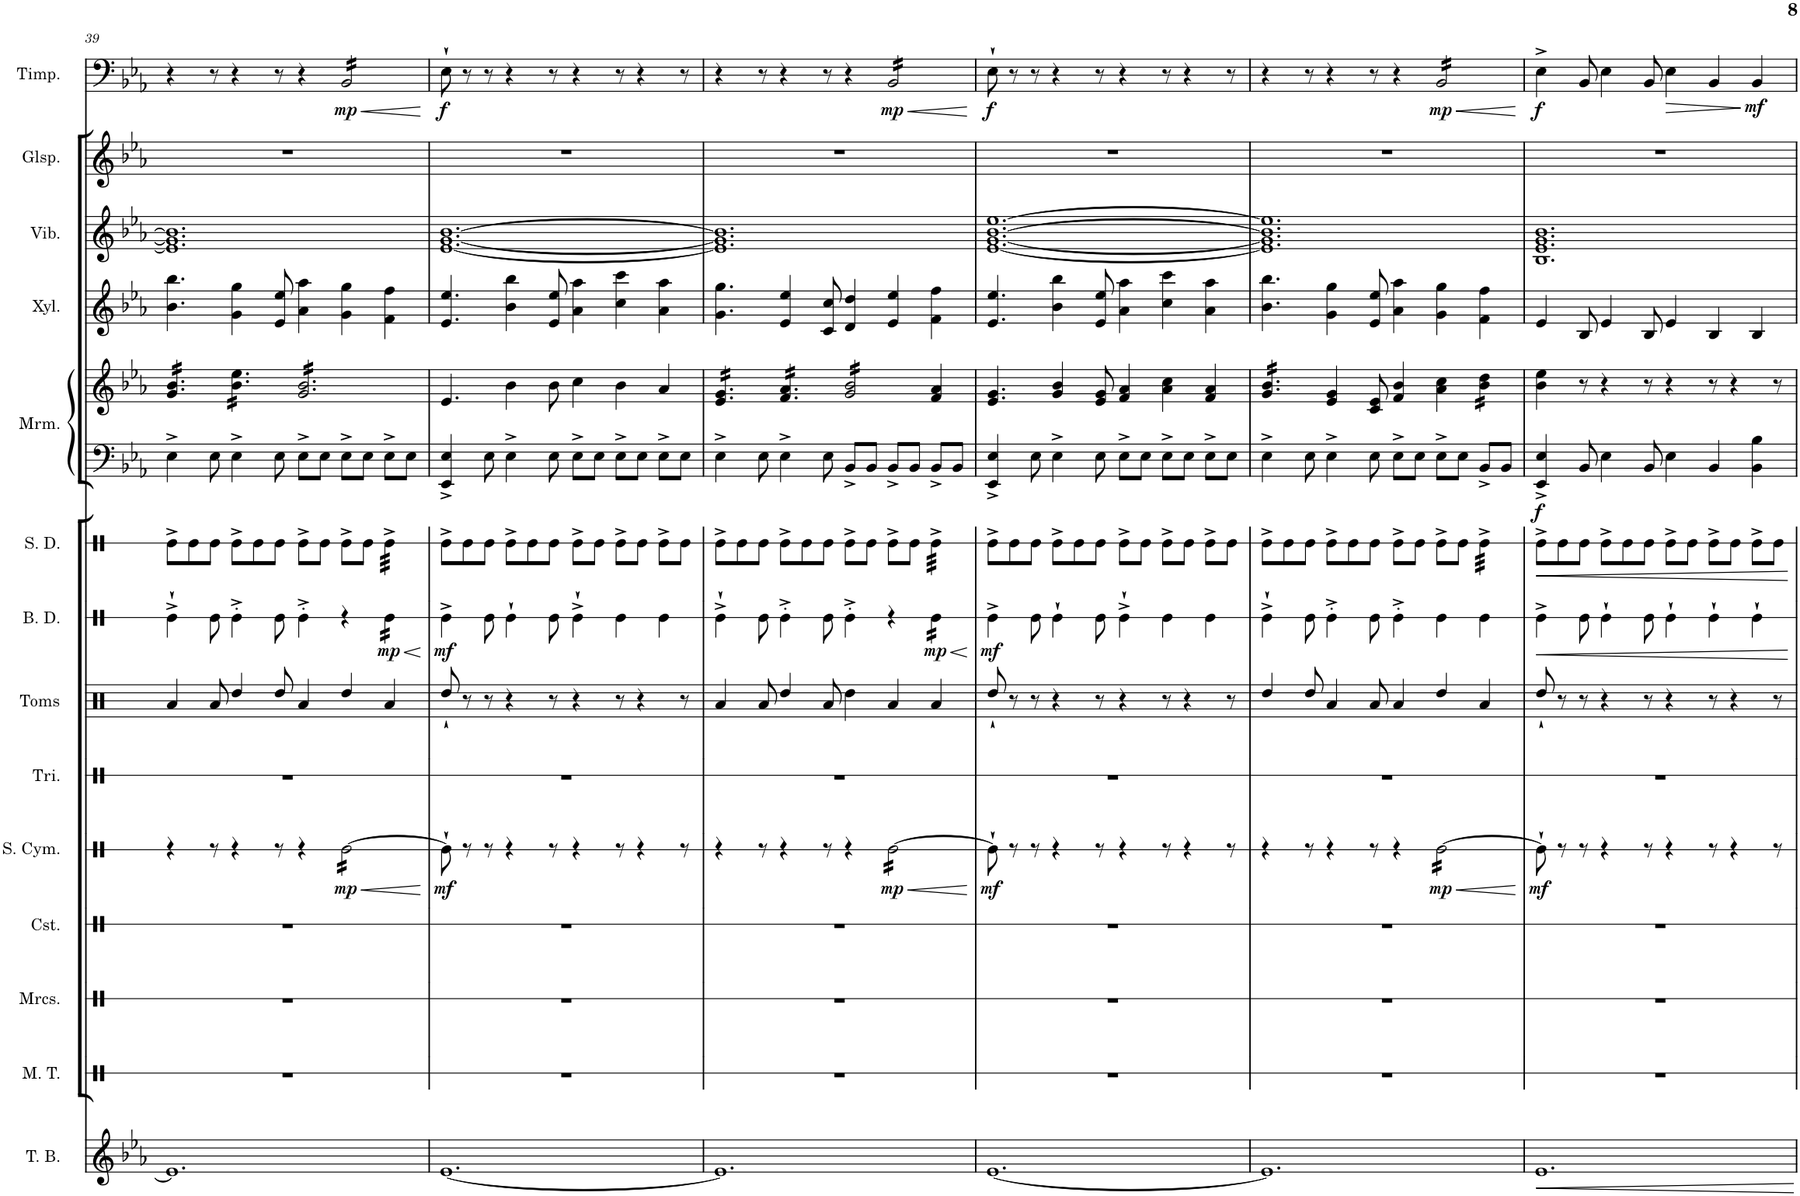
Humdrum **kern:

**kern	**kern	**kern	**kern	**kern	**dynam	**kern	**kern	**kern	**dynam	**kern	**dynam	**kern	**kern	**dynam	**kern	**kern	**kern	**kern	**dynam
*part14	*part13	*part12	*part11	*part10	*part10	*part9	*part8	*part7	*part7	*part6	*part6	*part5	*part5	*part5	*part4	*part3	*part2	*part1	*part1
*staff15	*staff14	*staff13	*staff12	*staff11	*staff11	*staff10	*staff9	*staff8	*staff8	*staff7	*staff7	*staff6	*staff5	*staff5/6	*staff4	*staff3	*staff2	*staff1	*staff1
*I"Tubular Bells	*I"Mark Tree	*I"Maracas	*I"Castanets	*I"Suspended Cymbal	*	*I"Triangle Finger Cymbals	*I"Concert Toms	*I"Bass Drum	*	*I"Snare Drum	*	*I"Marimba	*	*	*I"Xylophone	*I"Vibraphone	*I"Glockenspiel	*I"Timpani	*
*I'T. B.	*I'M. T.	*I'Mrcs.	*I'Cst.	*I'S. Cym.	*	*I'Tri.	*I'Toms	*I'B. D.	*	*I'S. D.	*	*I'Mrm.	*	*	*I'Xyl.	*I'Vib.	*I'Glsp.	*I'Timp.	*
!!LO:PB:g=z
*clefG2	*clefX	*clefX	*clefX	*clefX	*	*clefX	*clefX	*clefX	*	*clefX	*	*clefF4	*clefG2	*	*clefG2	*clefG2	*clefG2	*clefF4	*
*	*	*	*	*	*	*	*	*	*	*	*	*	*	*	*Trd-7c-12	*	*Trd-14c-24	*	*
*k[b-e-a-]	*k[]	*k[]	*k[]	*k[]	*	*k[]	*k[]	*k[]	*	*k[]	*	*k[b-e-a-]	*k[b-e-a-]	*	*k[b-e-a-]	*k[b-e-a-]	*k[b-e-a-]	*k[b-e-a-]	*
*M12/8	*M12/8	*M12/8	*M12/8	*M12/8	*	*M12/8	*M12/8	*M12/8	*	*M12/8	*	*M12/8	*M12/8	*	*M12/8	*M12/8	*M12/8	*M12/8	*
=39	=39	=39	=39	=39	=39	=39	=39	=39	=39	=39	=39	=39	=39	=39	=39	=39	=39	=39	=39
*	*	*	*	*	*	*	*	*	*	*	*	*	*tremolo	*	*	*	*	*	*
1.e-]	1.r	1.r	1.r	4r	.	1.r	4Ra/	4Re^`\	.	8Re^\L	.	4E-^\	16g/ 16b-/LL	.	4.b-\ 4.bb-\	1.e-] 1.g] 1.b-]	1.r	4r	.
.	.	.	.	.	.	.	.	.	.	.	.	.	16g/ 16b-/	.	.	.	.	.	.
.	.	.	.	.	.	.	.	.	.	8Re\	.	.	16g/ 16b-/	.	.	.	.	.	.
.	.	.	.	.	.	.	.	.	.	.	.	.	16g/ 16b-/	.	.	.	.	.	.
.	.	.	.	8r	.	.	8Ra/	8Re\	.	8Re\J	.	8E-\	16g/ 16b-/	.	.	.	.	8r	.
.	.	.	.	.	.	.	.	.	.	.	.	.	16g/ 16b-/JJ	.	.	.	.	.	.
.	.	.	.	4r	.	.	4Rdd/	4Re'^\	.	8Re^\L	.	4E-^\	16b-\ 16ee-\LL	.	4g\ 4gg\	.	.	4r	.
.	.	.	.	.	.	.	.	.	.	.	.	.	16b-\ 16ee-\	.	.	.	.	.	.
.	.	.	.	.	.	.	.	.	.	8Re\	.	.	16b-\ 16ee-\	.	.	.	.	.	.
.	.	.	.	.	.	.	.	.	.	.	.	.	16b-\ 16ee-\	.	.	.	.	.	.
.	.	.	.	8r	.	.	8Rdd/	8Re\	.	8Re\J	.	8E-\	16b-\ 16ee-\	.	8e-/ 8ee-/	.	.	8r	.
.	.	.	.	.	.	.	.	.	.	.	.	.	16b-\ 16ee-\JJ	.	.	.	.	.	.
.	.	.	.	4r	.	.	4Ra/	4Re'^\	.	8Re^\L	.	8E-^\L	16g/ 16b-/LL	.	4a-\ 4aa-\	.	.	4r	.
.	.	.	.	.	.	.	.	.	.	.	.	.	16g/ 16b-/	.	.	.	.	.	.
.	.	.	.	.	.	.	.	.	.	8Re\J	.	8E-\J	16g/ 16b-/	.	.	.	.	.	.
.	.	.	.	.	.	.	.	.	.	.	.	.	16g/ 16b-/	.	.	.	.	.	.
!	!	!	!	!	!LO:HP:b	!	!	!	!	!	!	!	!	!	!	!	!	!	!LO:HP:b
!	!	!	!	!	!LO:DY:n=1:b	!	!	!	!	!	!	!	!	!	!	!	!	!	!LO:DY:n=1:b
*	*	*	*	*tremolo	*	*	*	*	*	*	*	*	*	*	*	*	*	*	*
*	*	*	*	*	*	*	*	*	*	*	*	*	*	*	*	*	*	*tremolo	*
.	.	.	.	[16Re\LL	< mp	.	4Rdd/	4r	.	8Re^\L	.	8E-^\L	16g/ 16b-/	.	4g\ 4gg\	.	.	16BB-/LL	< mp
.	.	.	.	16Re\	.	.	.	.	.	.	.	.	16g/ 16b-/	.	.	.	.	16BB-/	.
.	.	.	.	16Re\	.	.	.	.	.	8Re\J	.	8E-\J	16g/ 16b-/	.	.	.	.	16BB-/	.
.	.	.	.	16Re\	.	.	.	.	.	.	.	.	16g/ 16b-/	.	.	.	.	16BB-/	.
!	!	!	!	!	!	!	!	!	!LO:HP:b	!	!	!	!	!	!	!	!	!	!
!	!	!	!	!	!	!	!	!	!LO:DY:n=1:b	!	!	!	!	!	!	!	!	!	!
*	*	*	*	*	*	*	*	*tremolo	*	*	*	*	*	*	*	*	*	*	*
*	*	*	*	*	*	*	*	*	*	*tremolo	*	*	*	*	*	*	*	*	*
.	.	.	.	16Re\	.	.	4Ra/	16Re\LL	< mp	32Re^\LLL	.	8E-^\L	16g/ 16b-/	.	4f\ 4ff\	.	.	16BB-/	.
.	.	.	.	.	.	.	.	.	.	32Re^\	.	.	.	.	.	.	.	.	.
.	.	.	.	16Re\	.	.	.	16Re\	.	32Re^\	.	.	16g/ 16b-/	.	.	.	.	16BB-/	.
.	.	.	.	.	.	.	.	.	.	32Re^\	.	.	.	.	.	.	.	.	.
.	.	.	.	16Re\	.	.	.	16Re\	.	32Re^\	.	8E-\J	16g/ 16b-/	.	.	.	.	16BB-/	.
.	.	.	.	.	.	.	.	.	.	32Re^\	.	.	.	.	.	.	.	.	.
.	.	.	.	16Re\JJ	.	.	.	16Re\JJ	.	32Re^\	.	.	16g/ 16b-/JJ	.	.	.	.	16BB-/JJ	.
*	*	*	*	*	*	*	*	*	*	*	*	*	*	*	*	*	*	*Xtremolo	*
*	*	*	*	*	*	*	*	*	*	*	*	*	*Xtremolo	*	*	*	*	*	*
*	*	*	*	*	*	*	*	*Xtremolo	*	*	*	*	*	*	*	*	*	*	*
*	*	*	*	*Xtremolo	*	*	*	*	*	*	*	*	*	*	*	*	*	*	*
.	.	.	.	.	.	.	.	.	.	32Re^\JJJ	.	.	.	.	.	.	.	.	.
*	*	*	*	*	*	*	*	*	*	*Xtremolo	*	*	*	*	*	*	*	*	*
.	.	.	.	.	.	.	.	.	[	.	.	.	.	.	.	.	.	.	[
=40	=40	=40	=40	=40	=40	=40	=40	=40	=40	=40	=40	=40	=40	=40	=40	=40	=40	=40	=40
!	!	!	!	!	!LO:DY:b	!	!	!	!LO:DY:b	!	!	!	!	!	!	!	!	!	!LO:DY:b
[1.e-	1.r	1.r	1.r	8Re`\]	mf	1.r	8Rdd`/	4Re^\	mf	8Re^\L	.	4EE-/^ 4E-/^	4.e-/	.	4.e-/ 4.ee-/	[1.e- [1.g [1.b-	1.r	8E-`\	f
.	.	.	.	8r	.	.	8r	.	.	8Re\	.	.	.	.	.	.	.	8r	.
.	.	.	.	8r	.	.	8r	8Re\	.	8Re\J	.	8E-\	.	.	.	.	.	8r	.
.	.	.	.	4r	.	.	4r	4Re`\	.	8Re^\L	.	4E-^\	4b-\	.	4b-\ 4bb-\	.	.	4r	.
.	.	.	.	.	.	.	.	.	.	8Re\	.	.	.	.	.	.	.	.	.
.	.	.	.	8r	.	.	8r	8Re\	.	8Re\J	.	8E-\	8b-\	.	8e-/ 8ee-/	.	.	8r	.
.	.	.	.	4r	.	.	4r	4Re^`\	.	8Re^\L	.	8E-^\L	4cc\	.	4a-\ 4aa-\	.	.	4r	.
.	.	.	.	.	.	.	.	.	.	8Re\J	.	8E-\J	.	.	.	.	.	.	.
.	.	.	.	8r	.	.	8r	4Re\	.	8Re^\L	.	8E-^\L	4b-\	.	4cc\ 4ccc\	.	.	8r	.
.	.	.	.	4r	.	.	4r	.	.	8Re\J	.	8E-\J	.	.	.	.	.	4r	.
.	.	.	.	.	.	.	.	4Re\	.	8Re^\L	.	8E-^\L	4a-/	.	4a-\ 4aa-\	.	.	.	.
.	.	.	.	8r	.	.	8r	.	.	8Re\J	.	8E-\J	.	.	.	.	.	8r	.
=41	=41	=41	=41	=41	=41	=41	=41	=41	=41	=41	=41	=41	=41	=41	=41	=41	=41	=41	=41
*	*	*	*	*	*	*	*	*	*	*	*	*	*tremolo	*	*	*	*	*	*
1.e-]	1.r	1.r	1.r	4r	.	1.r	4Ra/	4Re^`\	.	8Re^\L	.	4E-^\	16e-/ 16g/LL	.	4.g\ 4.gg\	1.e-] 1.g] 1.b-]	1.r	4r	.
.	.	.	.	.	.	.	.	.	.	.	.	.	16e-/ 16g/	.	.	.	.	.	.
.	.	.	.	.	.	.	.	.	.	8Re\	.	.	16e-/ 16g/	.	.	.	.	.	.
.	.	.	.	.	.	.	.	.	.	.	.	.	16e-/ 16g/	.	.	.	.	.	.
.	.	.	.	8r	.	.	8Ra/	8Re\	.	8Re\J	.	8E-\	16e-/ 16g/	.	.	.	.	8r	.
.	.	.	.	.	.	.	.	.	.	.	.	.	16e-/ 16g/JJ	.	.	.	.	.	.
.	.	.	.	4r	.	.	4Rdd/	4Re'^\	.	8Re^\L	.	4E-^\	16f/ 16a-/LL	.	4e-/ 4ee-/	.	.	4r	.
.	.	.	.	.	.	.	.	.	.	.	.	.	16f/ 16a-/	.	.	.	.	.	.
.	.	.	.	.	.	.	.	.	.	8Re\	.	.	16f/ 16a-/	.	.	.	.	.	.
.	.	.	.	.	.	.	.	.	.	.	.	.	16f/ 16a-/	.	.	.	.	.	.
.	.	.	.	8r	.	.	8Ra/	8Re\	.	8Re\J	.	8E-\	16f/ 16a-/	.	8c/ 8cc/	.	.	8r	.
.	.	.	.	.	.	.	.	.	.	.	.	.	16f/ 16a-/JJ	.	.	.	.	.	.
.	.	.	.	4r	.	.	4Rdd\	4Re'^\	.	8Re^\L	.	8BB-^/L	16g/ 16b-/LL	.	4d/ 4dd/	.	.	4r	.
.	.	.	.	.	.	.	.	.	.	.	.	.	16g/ 16b-/	.	.	.	.	.	.
.	.	.	.	.	.	.	.	.	.	8Re\J	.	8BB-/J	16g/ 16b-/	.	.	.	.	.	.
.	.	.	.	.	.	.	.	.	.	.	.	.	16g/ 16b-/	.	.	.	.	.	.
!	!	!	!	!	!LO:HP:b	!	!	!	!	!	!	!	!	!	!	!	!	!	!LO:HP:b
!	!	!	!	!	!LO:DY:n=1:b	!	!	!	!	!	!	!	!	!	!	!	!	!	!LO:DY:n=1:b
*	*	*	*	*tremolo	*	*	*	*	*	*	*	*	*	*	*	*	*	*	*
*	*	*	*	*	*	*	*	*	*	*	*	*	*	*	*	*	*	*tremolo	*
.	.	.	.	[16Re\LL	< mp	.	4Ra/	4r	.	8Re^\L	.	8BB-^/L	16g/ 16b-/	.	4e-/ 4ee-/	.	.	16BB-/LL	< mp
.	.	.	.	16Re\	.	.	.	.	.	.	.	.	16g/ 16b-/	.	.	.	.	16BB-/	.
.	.	.	.	16Re\	.	.	.	.	.	8Re\J	.	8BB-/J	16g/ 16b-/	.	.	.	.	16BB-/	.
.	.	.	.	16Re\	.	.	.	.	.	.	.	.	16g/ 16b-/JJ	.	.	.	.	16BB-/	.
*	*	*	*	*	*	*	*	*	*	*	*	*	*Xtremolo	*	*	*	*	*	*
!	!	!	!	!	!	!	!	!	!LO:HP:b	!	!	!	!	!	!	!	!	!	!
!	!	!	!	!	!	!	!	!	!LO:DY:n=1:b	!	!	!	!	!	!	!	!	!	!
*	*	*	*	*	*	*	*	*tremolo	*	*	*	*	*	*	*	*	*	*	*
*	*	*	*	*	*	*	*	*	*	*tremolo	*	*	*	*	*	*	*	*	*
.	.	.	.	16Re\	.	.	4Ra/	16Re\LL	< mp	32Re^\LLL	.	8BB-^/L	4f/ 4a-/	.	4f\ 4ff\	.	.	16BB-/	.
.	.	.	.	.	.	.	.	.	.	32Re^\	.	.	.	.	.	.	.	.	.
.	.	.	.	16Re\	.	.	.	16Re\	.	32Re^\	.	.	.	.	.	.	.	16BB-/	.
.	.	.	.	.	.	.	.	.	.	32Re^\	.	.	.	.	.	.	.	.	.
.	.	.	.	16Re\	.	.	.	16Re\	.	32Re^\	.	8BB-/J	.	.	.	.	.	16BB-/	.
.	.	.	.	.	.	.	.	.	.	32Re^\	.	.	.	.	.	.	.	.	.
.	.	.	.	16Re\JJ	.	.	.	16Re\JJ	.	32Re^\	.	.	.	.	.	.	.	16BB-/JJ	.
*	*	*	*	*	*	*	*	*	*	*	*	*	*	*	*	*	*	*Xtremolo	*
*	*	*	*	*	*	*	*	*Xtremolo	*	*	*	*	*	*	*	*	*	*	*
*	*	*	*	*Xtremolo	*	*	*	*	*	*	*	*	*	*	*	*	*	*	*
.	.	.	.	.	.	.	.	.	.	32Re^\JJJ	.	.	.	.	.	.	.	.	.
*	*	*	*	*	*	*	*	*	*	*Xtremolo	*	*	*	*	*	*	*	*	*
.	.	.	.	.	[	.	.	.	[	.	.	.	.	.	.	.	.	.	[
=42	=42	=42	=42	=42	=42	=42	=42	=42	=42	=42	=42	=42	=42	=42	=42	=42	=42	=42	=42
!	!	!	!	!	!LO:DY:b	!	!	!	!LO:DY:b	!	!	!	!	!	!	!	!	!	!LO:DY:b
[1.e-	1.r	1.r	1.r	8Re`\]	mf	1.r	8Rdd`/	4Re^\	mf	8Re^\L	.	4EE-/^ 4E-/^	4.e-/ 4.g/	.	4.e-/ 4.ee-/	[1.e- [1.g [1.b- [1.ee-	1.r	8E-`\	f
.	.	.	.	8r	.	.	8r	.	.	8Re\	.	.	.	.	.	.	.	8r	.
.	.	.	.	8r	.	.	8r	8Re\	.	8Re\J	.	8E-\	.	.	.	.	.	8r	.
.	.	.	.	4r	.	.	4r	4Re`\	.	8Re^\L	.	4E-^\	4g/ 4b-/	.	4b-\ 4bb-\	.	.	4r	.
.	.	.	.	.	.	.	.	.	.	8Re\	.	.	.	.	.	.	.	.	.
.	.	.	.	8r	.	.	8r	8Re\	.	8Re\J	.	8E-\	8e-/ 8g/	.	8e-/ 8ee-/	.	.	8r	.
.	.	.	.	4r	.	.	4r	4Re^`\	.	8Re^\L	.	8E-^\L	4f/ 4a-/	.	4a-\ 4aa-\	.	.	4r	.
.	.	.	.	.	.	.	.	.	.	8Re\J	.	8E-\J	.	.	.	.	.	.	.
.	.	.	.	8r	.	.	8r	4Re\	.	8Re^\L	.	8E-^\L	4a-\ 4cc\	.	4cc\ 4ccc\	.	.	8r	.
.	.	.	.	4r	.	.	4r	.	.	8Re\J	.	8E-\J	.	.	.	.	.	4r	.
.	.	.	.	.	.	.	.	4Re\	.	8Re^\L	.	8E-^\L	4f/ 4a-/	.	4a-\ 4aa-\	.	.	.	.
.	.	.	.	8r	.	.	8r	.	.	8Re\J	.	8E-\J	.	.	.	.	.	8r	.
=43	=43	=43	=43	=43	=43	=43	=43	=43	=43	=43	=43	=43	=43	=43	=43	=43	=43	=43	=43
*	*	*	*	*	*	*	*	*	*	*	*	*	*tremolo	*	*	*	*	*	*
1.e-]	1.r	1.r	1.r	4r	.	1.r	4Rdd/	4Re^`\	.	8Re^\L	.	4E-^\	16g/ 16b-/LL	.	4.b-\ 4.bb-\	1.e-] 1.g] 1.b-] 1.ee-]	1.r	4r	.
.	.	.	.	.	.	.	.	.	.	.	.	.	16g/ 16b-/	.	.	.	.	.	.
.	.	.	.	.	.	.	.	.	.	8Re\	.	.	16g/ 16b-/	.	.	.	.	.	.
.	.	.	.	.	.	.	.	.	.	.	.	.	16g/ 16b-/	.	.	.	.	.	.
.	.	.	.	8r	.	.	8Rdd/	8Re\	.	8Re\J	.	8E-\	16g/ 16b-/	.	.	.	.	8r	.
.	.	.	.	.	.	.	.	.	.	.	.	.	16g/ 16b-/JJ	.	.	.	.	.	.
*	*	*	*	*	*	*	*	*	*	*	*	*	*Xtremolo	*	*	*	*	*	*
.	.	.	.	4r	.	.	4Ra/	4Re'^\	.	8Re^\L	.	4E-^\	4e-/ 4g/	.	4g\ 4gg\	.	.	4r	.
.	.	.	.	.	.	.	.	.	.	8Re\	.	.	.	.	.	.	.	.	.
.	.	.	.	8r	.	.	8Ra/	8Re\	.	8Re\J	.	8E-\	8c/ 8e-/	.	8e-/ 8ee-/	.	.	8r	.
.	.	.	.	4r	.	.	4Ra/	4Re'^\	.	8Re^\L	.	8E-^\L	4f/ 4b-/	.	4a-\ 4aa-\	.	.	4r	.
.	.	.	.	.	.	.	.	.	.	8Re\J	.	8E-\J	.	.	.	.	.	.	.
!	!	!	!	!	!LO:DY:b	!	!	!	!	!	!	!	!	!	!	!	!	!	!LO:HP:b
!	!	!	!	!	!	!	!	!	!	!	!	!	!	!	!	!	!	!	!LO:DY:n=1:b
*	*	*	*	*tremolo	*	*	*	*	*	*	*	*	*	*	*	*	*	*	*
*	*	*	*	*	*	*	*	*	*	*	*	*	*	*	*	*	*	*tremolo	*
.	.	.	.	[16Re\LL	mp	.	4Rdd/	4Re\	.	8Re^\L	.	8E-^\L	4a-\ 4cc\	.	4g\ 4gg\	.	.	16BB-/LL	< mp
.	.	.	.	16Re\	.	.	.	.	.	.	.	.	.	.	.	.	.	16BB-/	.
.	.	.	.	16Re\	.	.	.	.	.	8Re\J	.	8E-\J	.	.	.	.	.	16BB-/	.
.	.	.	.	16Re\	.	.	.	.	.	.	.	.	.	.	.	.	.	16BB-/	.
*	*	*	*	*	*	*	*	*	*	*tremolo	*	*	*	*	*	*	*	*	*
*	*	*	*	*	*	*	*	*	*	*	*	*	*tremolo	*	*	*	*	*	*
.	.	.	.	16Re\	.	.	4Ra/	4Re\	.	32Re^\LLL	.	8BB-^/L	16b-\ 16dd\LL	.	4f\ 4ff\	.	.	16BB-/	.
.	.	.	.	.	.	.	.	.	.	32Re^\	.	.	.	.	.	.	.	.	.
.	.	.	.	16Re\	.	.	.	.	.	32Re^\	.	.	16b-\ 16dd\	.	.	.	.	16BB-/	.
.	.	.	.	.	.	.	.	.	.	32Re^\	.	.	.	.	.	.	.	.	.
.	.	.	.	16Re\	.	.	.	.	.	32Re^\	.	8BB-/J	16b-\ 16dd\	.	.	.	.	16BB-/	.
.	.	.	.	.	.	.	.	.	.	32Re^\	.	.	.	.	.	.	.	.	.
.	.	.	.	16Re\JJ	.	.	.	.	.	32Re^\	.	.	16b-\ 16dd\JJ	.	.	.	.	16BB-/JJ	.
*	*	*	*	*	*	*	*	*	*	*	*	*	*	*	*	*	*	*Xtremolo	*
*	*	*	*	*	*	*	*	*	*	*	*	*	*Xtremolo	*	*	*	*	*	*
*	*	*	*	*Xtremolo	*	*	*	*	*	*	*	*	*	*	*	*	*	*	*
.	.	.	.	.	.	.	.	.	.	32Re^\JJJ	.	.	.	.	.	.	.	.	.
*	*	*	*	*	*	*	*	*	*	*Xtremolo	*	*	*	*	*	*	*	*	*
.	.	.	.	.	[	.	.	.	.	.	.	.	.	.	.	.	.	.	[
=44	=44	=44	=44	=44	=44	=44	=44	=44	=44	=44	=44	=44	=44	=44	=44	=44	=44	=44	=44
!	!	!	!	!	!LO:DY:b	!	!	!	!LO:HP:b	!	!LO:HP:b	!	!	!LO:DY:b=2	!	!	!	!	!LO:DY:b
1.e-	1.r	1.r	1.r	8Re`\]	mf	1.r	8Rdd`/	4Re^\	<	8Re^\L	<	4EE-/^ 4E-/^	4b-\ 4ee-\	f	4e-/	1.B- 1.e- 1.g 1.b-	1.r	4E-^\	f
.	.	.	.	8r	.	.	8r	.	.	8Re\	.	.	.	.	.	.	.	.	.
.	.	.	.	8r	.	.	8r	8Re\	.	8Re\J	.	8BB-/	8r	.	8B-/	.	.	8BB-/	.
.	.	.	.	4r	.	.	4r	4Re`\	.	8Re^\L	.	4E-\	4r	.	4e-/	.	.	4E-\	.
.	.	.	.	.	.	.	.	.	.	8Re\	.	.	.	.	.	.	.	.	.
.	.	.	.	8r	.	.	8r	8Re\	.	8Re\J	.	8BB-/	8r	.	8B-/	.	.	8BB-/	.
!	!	!	!	!	!	!	!	!	!	!	!	!	!	!	!	!	!	!	!LO:HP:b
.	.	.	.	4r	.	.	4r	4Re`\	.	8Re^\L	.	4E-\	4r	.	4e-/	.	.	4E-\	>
.	.	.	.	.	.	.	.	.	.	8Re\J	.	.	.	.	.	.	.	.	.
.	.	.	.	8r	.	.	8r	4Re`\	.	8Re^\L	.	4BB-/	8r	.	4B-/	.	.	4BB-/	.
.	.	.	.	4r	.	.	4r	.	.	8Re\J	.	.	4r	.	.	.	.	.	.
!	!	!	!	!	!	!	!	!	!	!	!	!	!	!	!	!	!	!	!LO:DY:n=1:b
.	.	.	.	.	.	.	.	4Re`\	.	8Re^\L	.	4BB-\ 4B-\	.	.	4B-/	.	.	4BB-/	] mf
.	.	.	.	8r	.	.	8r	.	.	8Re\J	.	.	8r	.	.	.	.	.	.
.	.	.	.	.	.	.	.	.	[	.	[	.	.	.	.	.	.	.	.
=	=	=	=	=	=	=	=	=	=	=	=	=	=	=	=	=	=	=	=
*-	*-	*-	*-	*-	*-	*-	*-	*-	*-	*-	*-	*-	*-	*-	*-	*-	*-	*-	*-
